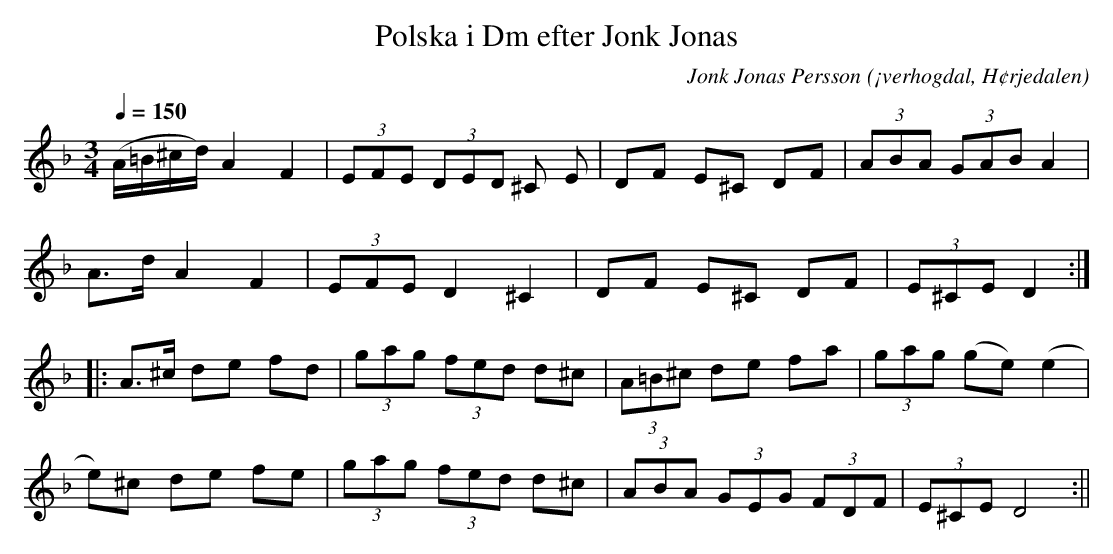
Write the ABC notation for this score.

X:1
T:Polska i Dm efter Jonk Jonas
O:¡verhogdal, H¢rjedalen
Q:1/4=150
M:3/4
C:Jonk Jonas Persson
K:Dm
(A/2=B/2^c/2d/2) A2 F2 | (3EFE (3DED ^C E | DF E^C DF | (3ABA (3GAB A2 |
A>d A2 F2 | (3EFE D2 ^C2 | DF E^C DF | (3E^CE D2 :||:
A>^c de fd | (3gag (3fed d^c | (3A=B^c de fa | (3gag (ge) (e2 |
e)^c de fe | (3gag (3fed d^c | (3ABA (3GEG (3FDF |(3E^CE D4 :||
